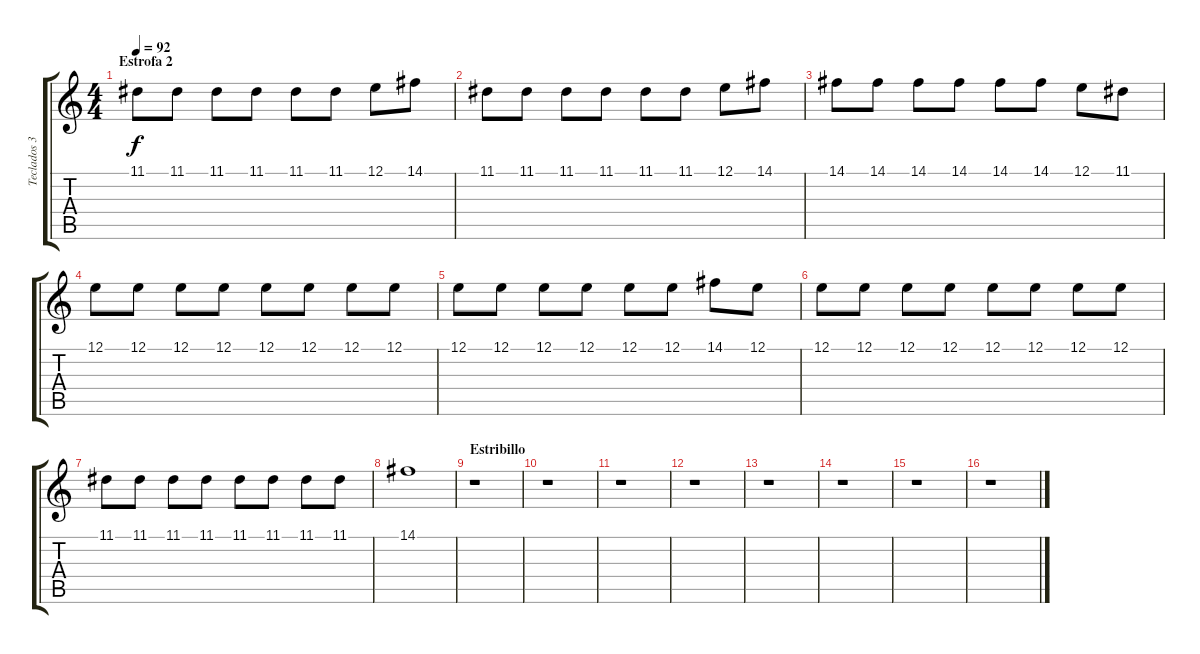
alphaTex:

\track ("Teclados 3" "Teclados 3") {instrument lead2sawtooth}
\staff {score tabs}
\tuning (E4 B3 G3 D3 A2 E2) {hide}
\ts (4 4)
\section ("" "Estrofa 2")
\tempo 92
\clef g2
\ks c
11.1.8{dy f volume 10 instrument synthvoice} 11.1.8 11.1.8 11.1.8 11.1.8 11.1.8 12.1.8 14.1.8 |
11.1.8 11.1.8 11.1.8 11.1.8 11.1.8 11.1.8 12.1.8 14.1.8 |
14.1.8 14.1.8 14.1.8 14.1.8 14.1.8 14.1.8 12.1.8 11.1.8 |
12.1.8 12.1.8 12.1.8 12.1.8 12.1.8 12.1.8 12.1.8 12.1.8 |
12.1.8{volume 10} 12.1.8 12.1.8 12.1.8 12.1.8 12.1.8 14.1.8 12.1.8 |
12.1.8 12.1.8 12.1.8 12.1.8 12.1.8 12.1.8 12.1.8 12.1.8 |
11.1.8 11.1.8 11.1.8 11.1.8 11.1.8 11.1.8 11.1.8 11.1.8 |
14.1.1 |
\section ("" "Estribillo")
r.1 |
r.1 |
r.1 |
r.1 |
r.1 |
r.1 |
r.1 |
r.1
